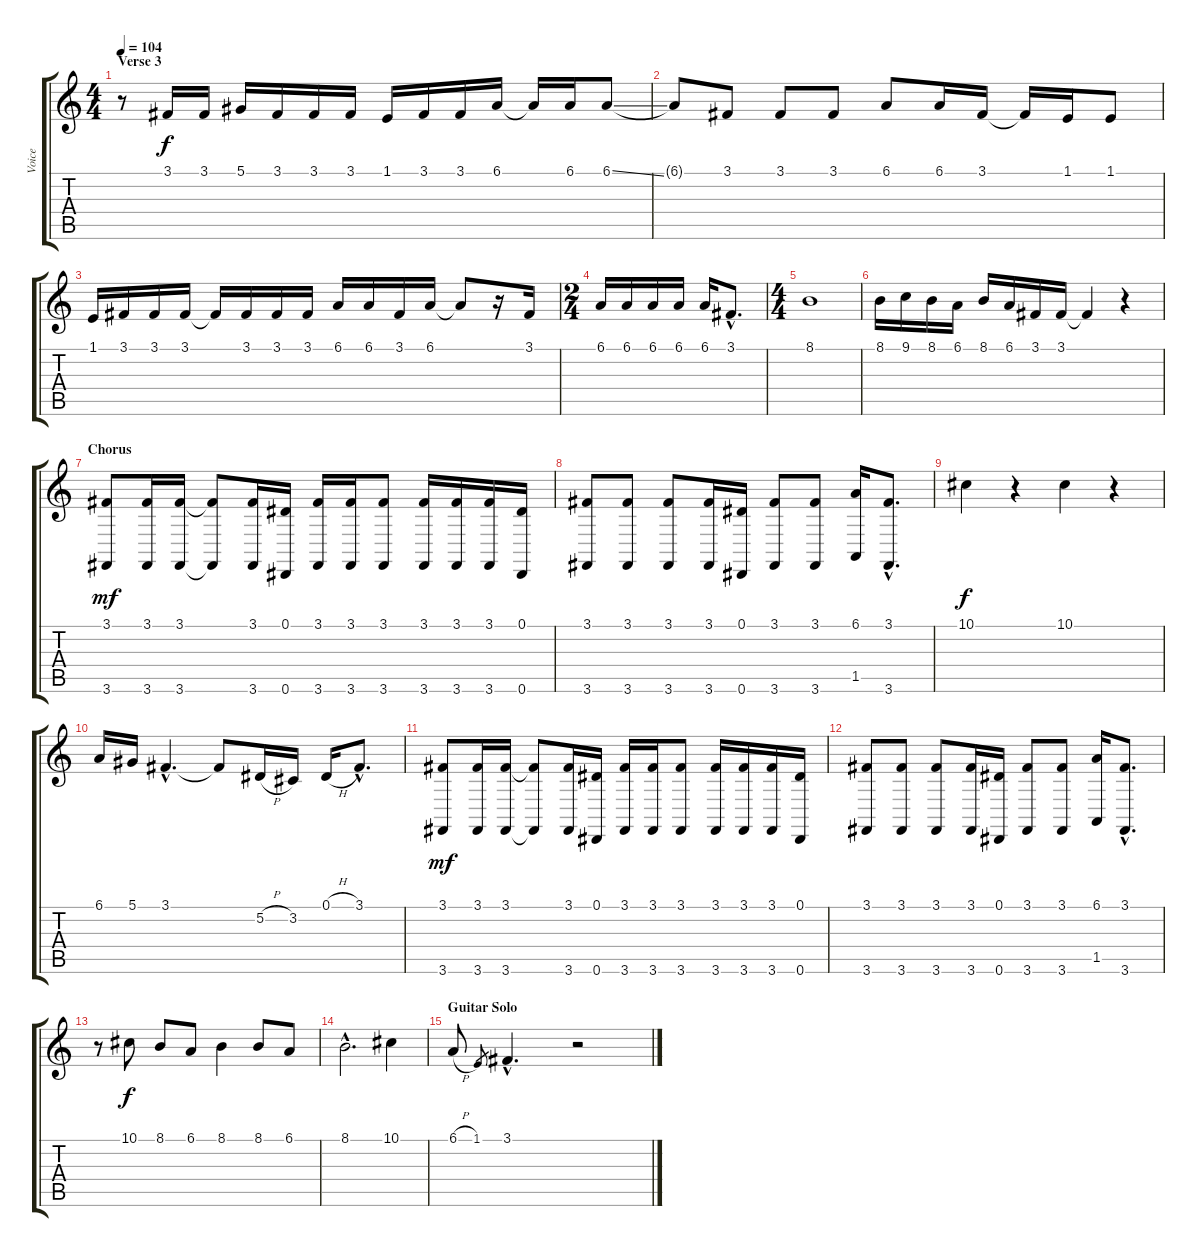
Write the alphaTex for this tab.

\track ("Voice" "Voice") {instrument lead2sawtooth}
\staff {score tabs}
\tuning (Eb4 Bb3 Gb3 Db3 Ab2 Eb2) {hide}
\ts (4 4)
\section ("" "Verse 3")
\tempo 104
\clef g2
\ks c
r.8{dy f} 3.1.16 3.1.16 5.1.16 3.1.16 3.1.16 3.1.16 1.1.16 3.1.16 3.1.16 6.1.16 6.1{t}.16 6.1.16 6.1{ss}.8 |
6.1{t}.8 3.1.8 3.1.8 3.1.8 6.1.8 6.1.16 3.1.16 3.1{t}.16 1.1.16 1.1.8 |
1.1.16 3.1.16 3.1.16 3.1.16 3.1{t}.16 3.1.16 3.1.16 3.1.16 6.1.16 6.1.16 3.1.16 6.1.16 6.1{t}.8 r.16 3.1.16 |
\ts (2 4)
6.1.16 6.1.16 6.1.16 6.1.16 6.1.16 3.1{hac}.8{d} |
\ts (4 4)
8.1.1 |
8.1.16 9.1.16 8.1.16 6.1.16 8.1.16 6.1.16 3.1.16 3.1.16 3.1{t}.4 r.4 |
\section ("" "Chorus")
(3.1 3.6).8{dy mf} (3.1 3.6).16 (3.1 3.6).16 (3.1{t} 3.6{t}).8 (3.1 3.6).16 (0.1 0.6).16 (3.1 3.6).16 (3.1 3.6).16 (3.1 3.6).8 (3.1 3.6).16 (3.1 3.6).16 (3.1 3.6).16 (0.1 0.6).16 |
(3.1 3.6).8 (3.1 3.6).8 (3.1 3.6).8 (3.1 3.6).16 (0.1 0.6).16 (3.1 3.6).8 (3.1 3.6).8 (6.1 1.5).16 (3.1{hac} 3.6{hac}).8{d} |
10.1.4{dy f} r.4 10.1.4 r.4 |
6.1.16 5.1.16 3.1{hac}.4{d} 3.1{t}.8 5.2{h}.16 3.2.16 0.1{h}.16 3.1{hac}.8{d} |
(3.1 3.6).8{dy mf} (3.1 3.6).16 (3.1 3.6).16 (3.1{t} 3.6{t}).8 (3.1 3.6).16 (0.1 0.6).16 (3.1 3.6).16 (3.1 3.6).16 (3.1 3.6).8 (3.1 3.6).16 (3.1 3.6).16 (3.1 3.6).16 (0.1 0.6).16 |
(3.1 3.6).8 (3.1 3.6).8 (3.1 3.6).8 (3.1 3.6).16 (0.1 0.6).16 (3.1 3.6).8 (3.1 3.6).8 (6.1 1.5).16 (3.1{hac} 3.6{hac}).8{d} |
r.8 10.1.8{dy f} 8.1.8 6.1.8 8.1.4 8.1.8 6.1.8 |
8.1{hac}.2{d} 10.1.4 |
\section ("" "Guitar Solo")
6.1{h}.8 1.1.8{gr} 3.1{hac}.4{d} r.2
